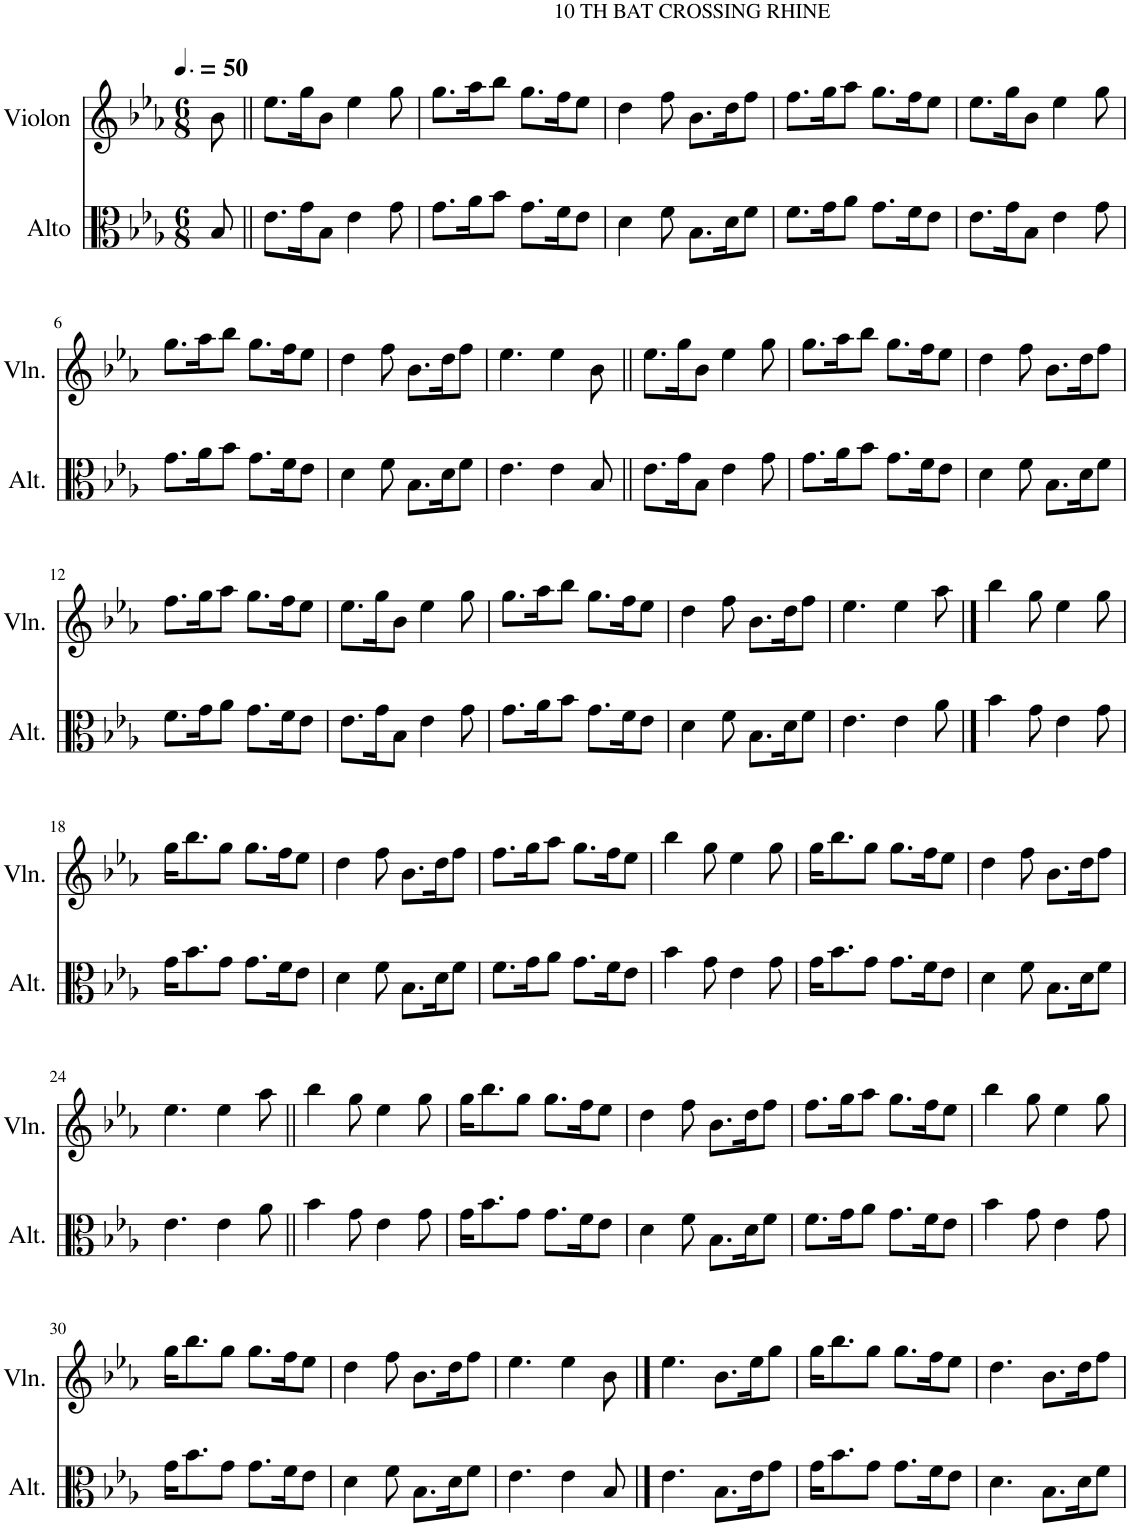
**kern	**kern
*part2	*part1
*staff2	*staff1
*I"Alto	*I"Violon
*I'Alt.	*I'Vln.
*clefC3	*clefG2
*k[b-e-a-]	*k[b-e-a-]
*M6/8	*M6/8
*MM75	*MM75
=	=
8B-/	8b-\
=1||	=1||
8.e-\L	8.ee-\L
16g\K	16gg\K
8B-\J	8b-\J
4e-\	4ee-\
8g\	8gg\
=2	=2
8.g\L	8.gg\L
16a-\K	16aa-\K
8b-\J	8bb-\J
8.g\L	8.gg\L
16f\K	16ff\K
8e-\J	8ee-\J
=3	=3
!	!LO:TX:a:t=10 TH BAT CROSSING RHINE
4d\	4dd\
8f\	8ff\
8.B-\L	8.b-\L
16d\K	16dd\K
8f\J	8ff\J
=4	=4
8.f\L	8.ff\L
16g\K	16gg\K
8a-\J	8aa-\J
8.g\L	8.gg\L
16f\K	16ff\K
8e-\J	8ee-\J
=5	=5
8.e-\L	8.ee-\L
16g\K	16gg\K
8B-\J	8b-\J
4e-\	4ee-\
8g\	8gg\
!!LO:LB:g=z
=6	=6
8.g\L	8.gg\L
16a-\K	16aa-\K
8b-\J	8bb-\J
8.g\L	8.gg\L
16f\K	16ff\K
8e-\J	8ee-\J
=7	=7
4d\	4dd\
8f\	8ff\
8.B-\L	8.b-\L
16d\K	16dd\K
8f\J	8ff\J
=8	=8
4.e-\	4.ee-\
4e-\	4ee-\
8B-/	8b-\
=9||	=9||
8.e-\L	8.ee-\L
16g\K	16gg\K
8B-\J	8b-\J
4e-\	4ee-\
8g\	8gg\
=10	=10
8.g\L	8.gg\L
16a-\K	16aa-\K
8b-\J	8bb-\J
8.g\L	8.gg\L
16f\K	16ff\K
8e-\J	8ee-\J
=11	=11
4d\	4dd\
8f\	8ff\
8.B-\L	8.b-\L
16d\K	16dd\K
8f\J	8ff\J
!!LO:LB:g=z
=12	=12
8.f\L	8.ff\L
16g\K	16gg\K
8a-\J	8aa-\J
8.g\L	8.gg\L
16f\K	16ff\K
8e-\J	8ee-\J
=13	=13
8.e-\L	8.ee-\L
16g\K	16gg\K
8B-\J	8b-\J
4e-\	4ee-\
8g\	8gg\
=14	=14
8.g\L	8.gg\L
16a-\K	16aa-\K
8b-\J	8bb-\J
8.g\L	8.gg\L
16f\K	16ff\K
8e-\J	8ee-\J
=15	=15
4d\	4dd\
8f\	8ff\
8.B-\L	8.b-\L
16d\K	16dd\K
8f\J	8ff\J
=16	=16
4.e-\	4.ee-\
4e-\	4ee-\
8a-\	8aa-\
==17	==17
4b-\	4bb-\
8g\	8gg\
4e-\	4ee-\
8g\	8gg\
!!LO:LB:g=z
=18	=18
16g\KL	16gg\KL
8.b-\	8.bb-\
8g\J	8gg\J
8.g\L	8.gg\L
16f\K	16ff\K
8e-\J	8ee-\J
=19	=19
4d\	4dd\
8f\	8ff\
8.B-\L	8.b-\L
16d\K	16dd\K
8f\J	8ff\J
=20	=20
8.f\L	8.ff\L
16g\K	16gg\K
8a-\J	8aa-\J
8.g\L	8.gg\L
16f\K	16ff\K
8e-\J	8ee-\J
=21	=21
4b-\	4bb-\
8g\	8gg\
4e-\	4ee-\
8g\	8gg\
=22	=22
16g\KL	16gg\KL
8.b-\	8.bb-\
8g\J	8gg\J
8.g\L	8.gg\L
16f\K	16ff\K
8e-\J	8ee-\J
=23	=23
4d\	4dd\
8f\	8ff\
8.B-\L	8.b-\L
16d\K	16dd\K
8f\J	8ff\J
!!LO:LB:g=z
=24	=24
4.e-\	4.ee-\
4e-\	4ee-\
8a-\	8aa-\
=25||	=25||
4b-\	4bb-\
8g\	8gg\
4e-\	4ee-\
8g\	8gg\
=26	=26
16g\KL	16gg\KL
8.b-\	8.bb-\
8g\J	8gg\J
8.g\L	8.gg\L
16f\K	16ff\K
8e-\J	8ee-\J
=27	=27
4d\	4dd\
8f\	8ff\
8.B-\L	8.b-\L
16d\K	16dd\K
8f\J	8ff\J
=28	=28
8.f\L	8.ff\L
16g\K	16gg\K
8a-\J	8aa-\J
8.g\L	8.gg\L
16f\K	16ff\K
8e-\J	8ee-\J
=29	=29
4b-\	4bb-\
8g\	8gg\
4e-\	4ee-\
8g\	8gg\
!!LO:LB:g=z
=30	=30
16g\KL	16gg\KL
8.b-\	8.bb-\
8g\J	8gg\J
8.g\L	8.gg\L
16f\K	16ff\K
8e-\J	8ee-\J
=31	=31
4d\	4dd\
8f\	8ff\
8.B-\L	8.b-\L
16d\K	16dd\K
8f\J	8ff\J
=32	=32
4.e-\	4.ee-\
4e-\	4ee-\
8B-/	8b-\
==33	==33
4.e-\	4.ee-\
8.B-\L	8.b-\L
16e-\K	16ee-\K
8g\J	8gg\J
=34	=34
16g\KL	16gg\KL
8.b-\	8.bb-\
8g\J	8gg\J
8.g\L	8.gg\L
16f\K	16ff\K
8e-\J	8ee-\J
=35	=35
4.d\	4.dd\
8.B-\L	8.b-\L
16d\K	16dd\K
8f\J	8ff\J
=	=
*-	*-
